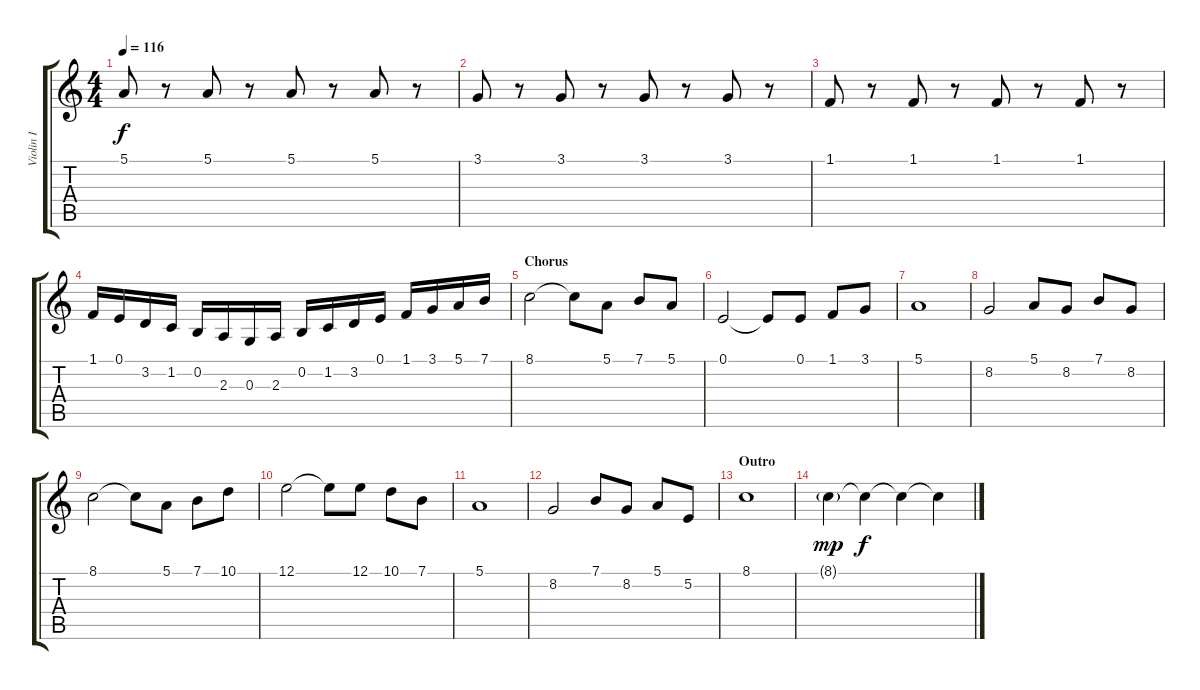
\track ("Violin I" "Violin I") {instrument violin}
\staff {score tabs}
\tuning (E4 B3 G3 D3 A2 E2) {hide}
\ts (4 4)
\tempo 116
\clef g2
\ks c
5.1.8{dy f} r.8 5.1.8 r.8 5.1.8 r.8 5.1.8 r.8 |
3.1.8 r.8 3.1.8 r.8 3.1.8 r.8 3.1.8 r.8 |
1.1.8 r.8 1.1.8 r.8 1.1.8 r.8 1.1.8 r.8 |
1.1.16 0.1.16 3.2.16 1.2.16 0.2.16 2.3.16 0.3.16 2.3.16 0.2.16 1.2.16 3.2.16 0.1.16 1.1.16 3.1.16 5.1.16 7.1.16 |
\section ("" "Chorus")
8.1.2{volume 16} 8.1{t}.8 5.1.8 7.1.8 5.1.8 |
0.1.2 0.1{t}.8 0.1.8 1.1.8 3.1.8 |
5.1.1 |
8.2.2 5.1.8 8.2.8 7.1.8 8.2.8 |
8.1.2 8.1{t}.8 5.1.8 7.1.8 10.1.8 |
12.1.2 12.1{t}.8 12.1.8 10.1.8 7.1.8 |
5.1.1 |
8.2.2 7.1.8 8.2.8 5.1.8 5.2.8 |
\section ("" "Outro")
8.1.1 |
8.1{g}.4{dy mp} 8.1{t}.4{dy f} 8.1{t}.4 8.1{t}.4
